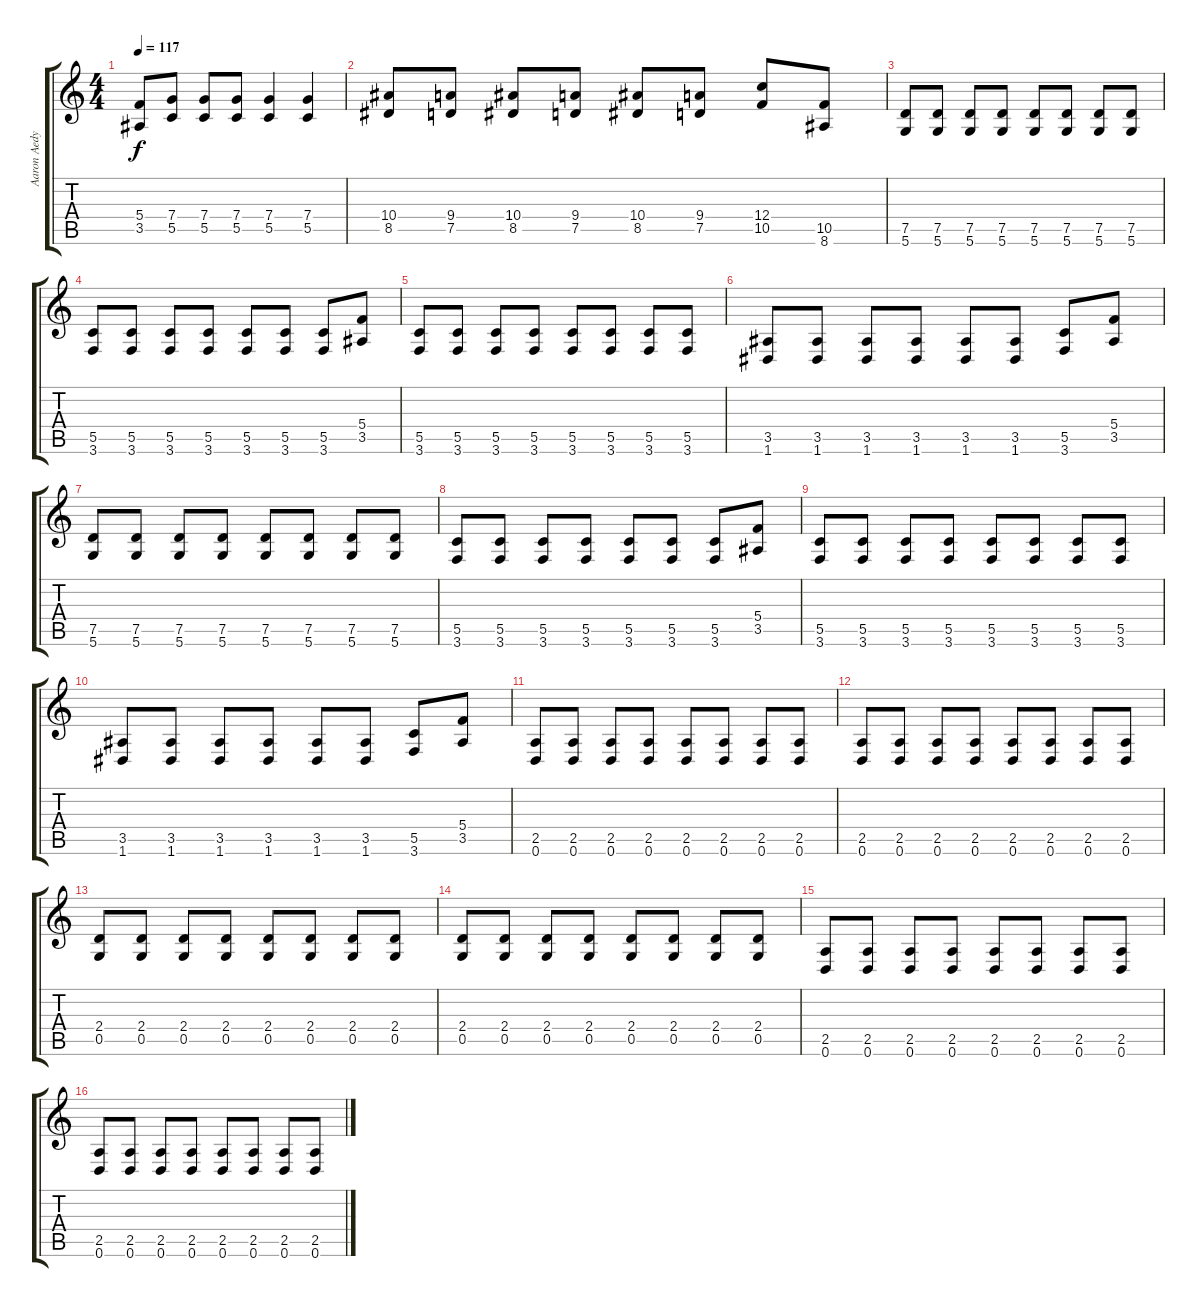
\track ("Aaron Aedy" "Aaron Aedy") {instrument distortionguitar}
\staff {score tabs}
\tuning (D4 A3 F3 C3 G2 D2) {hide}
\ts (4 4)
\tempo 117
\clef g2
\ks c
(5.4 3.5).8{dy f} (7.4 5.5).8 (7.4 5.5).8 (7.4 5.5).8 (7.4 5.5).4 (7.4 5.5).4 |
(10.4 8.5).8 (9.4 7.5).8 (10.4 8.5).8 (9.4 7.5).8 (10.4 8.5).8 (9.4 7.5).8 (12.4 10.5).8 (10.5 8.6).8 |
(7.5 5.6).8 (7.5 5.6).8 (7.5 5.6).8 (7.5 5.6).8 (7.5 5.6).8 (7.5 5.6).8 (7.5 5.6).8 (7.5 5.6).8 |
(5.5 3.6).8 (5.5 3.6).8 (5.5 3.6).8 (5.5 3.6).8 (5.5 3.6).8 (5.5 3.6).8 (5.5 3.6).8 (5.4 3.5).8 |
(5.5 3.6).8 (5.5 3.6).8 (5.5 3.6).8 (5.5 3.6).8 (5.5 3.6).8 (5.5 3.6).8 (5.5 3.6).8 (5.5 3.6).8 |
(3.5 1.6).8 (3.5 1.6).8 (3.5 1.6).8 (3.5 1.6).8 (3.5 1.6).8 (3.5 1.6).8 (5.5 3.6).8 (5.4 3.5).8 |
(7.5 5.6).8 (7.5 5.6).8 (7.5 5.6).8 (7.5 5.6).8 (7.5 5.6).8 (7.5 5.6).8 (7.5 5.6).8 (7.5 5.6).8 |
(5.5 3.6).8 (5.5 3.6).8 (5.5 3.6).8 (5.5 3.6).8 (5.5 3.6).8 (5.5 3.6).8 (5.5 3.6).8 (5.4 3.5).8 |
(5.5 3.6).8 (5.5 3.6).8 (5.5 3.6).8 (5.5 3.6).8 (5.5 3.6).8 (5.5 3.6).8 (5.5 3.6).8 (5.5 3.6).8 |
(3.5 1.6).8 (3.5 1.6).8 (3.5 1.6).8 (3.5 1.6).8 (3.5 1.6).8 (3.5 1.6).8 (5.5 3.6).8 (5.4 3.5).8 |
(2.5 0.6).8 (2.5 0.6).8 (2.5 0.6).8 (2.5 0.6).8 (2.5 0.6).8 (2.5 0.6).8 (2.5 0.6).8 (2.5 0.6).8 |
(2.5 0.6).8 (2.5 0.6).8 (2.5 0.6).8 (2.5 0.6).8 (2.5 0.6).8 (2.5 0.6).8 (2.5 0.6).8 (2.5 0.6).8 |
(2.4 0.5).8 (2.4 0.5).8 (2.4 0.5).8 (2.4 0.5).8 (2.4 0.5).8 (2.4 0.5).8 (2.4 0.5).8 (2.4 0.5).8 |
(2.4 0.5).8 (2.4 0.5).8 (2.4 0.5).8 (2.4 0.5).8 (2.4 0.5).8 (2.4 0.5).8 (2.4 0.5).8 (2.4 0.5).8 |
(2.5 0.6).8 (2.5 0.6).8 (2.5 0.6).8 (2.5 0.6).8 (2.5 0.6).8 (2.5 0.6).8 (2.5 0.6).8 (2.5 0.6).8 |
(2.5 0.6).8 (2.5 0.6).8 (2.5 0.6).8 (2.5 0.6).8 (2.5 0.6).8 (2.5 0.6).8 (2.5 0.6).8 (2.5 0.6).8
